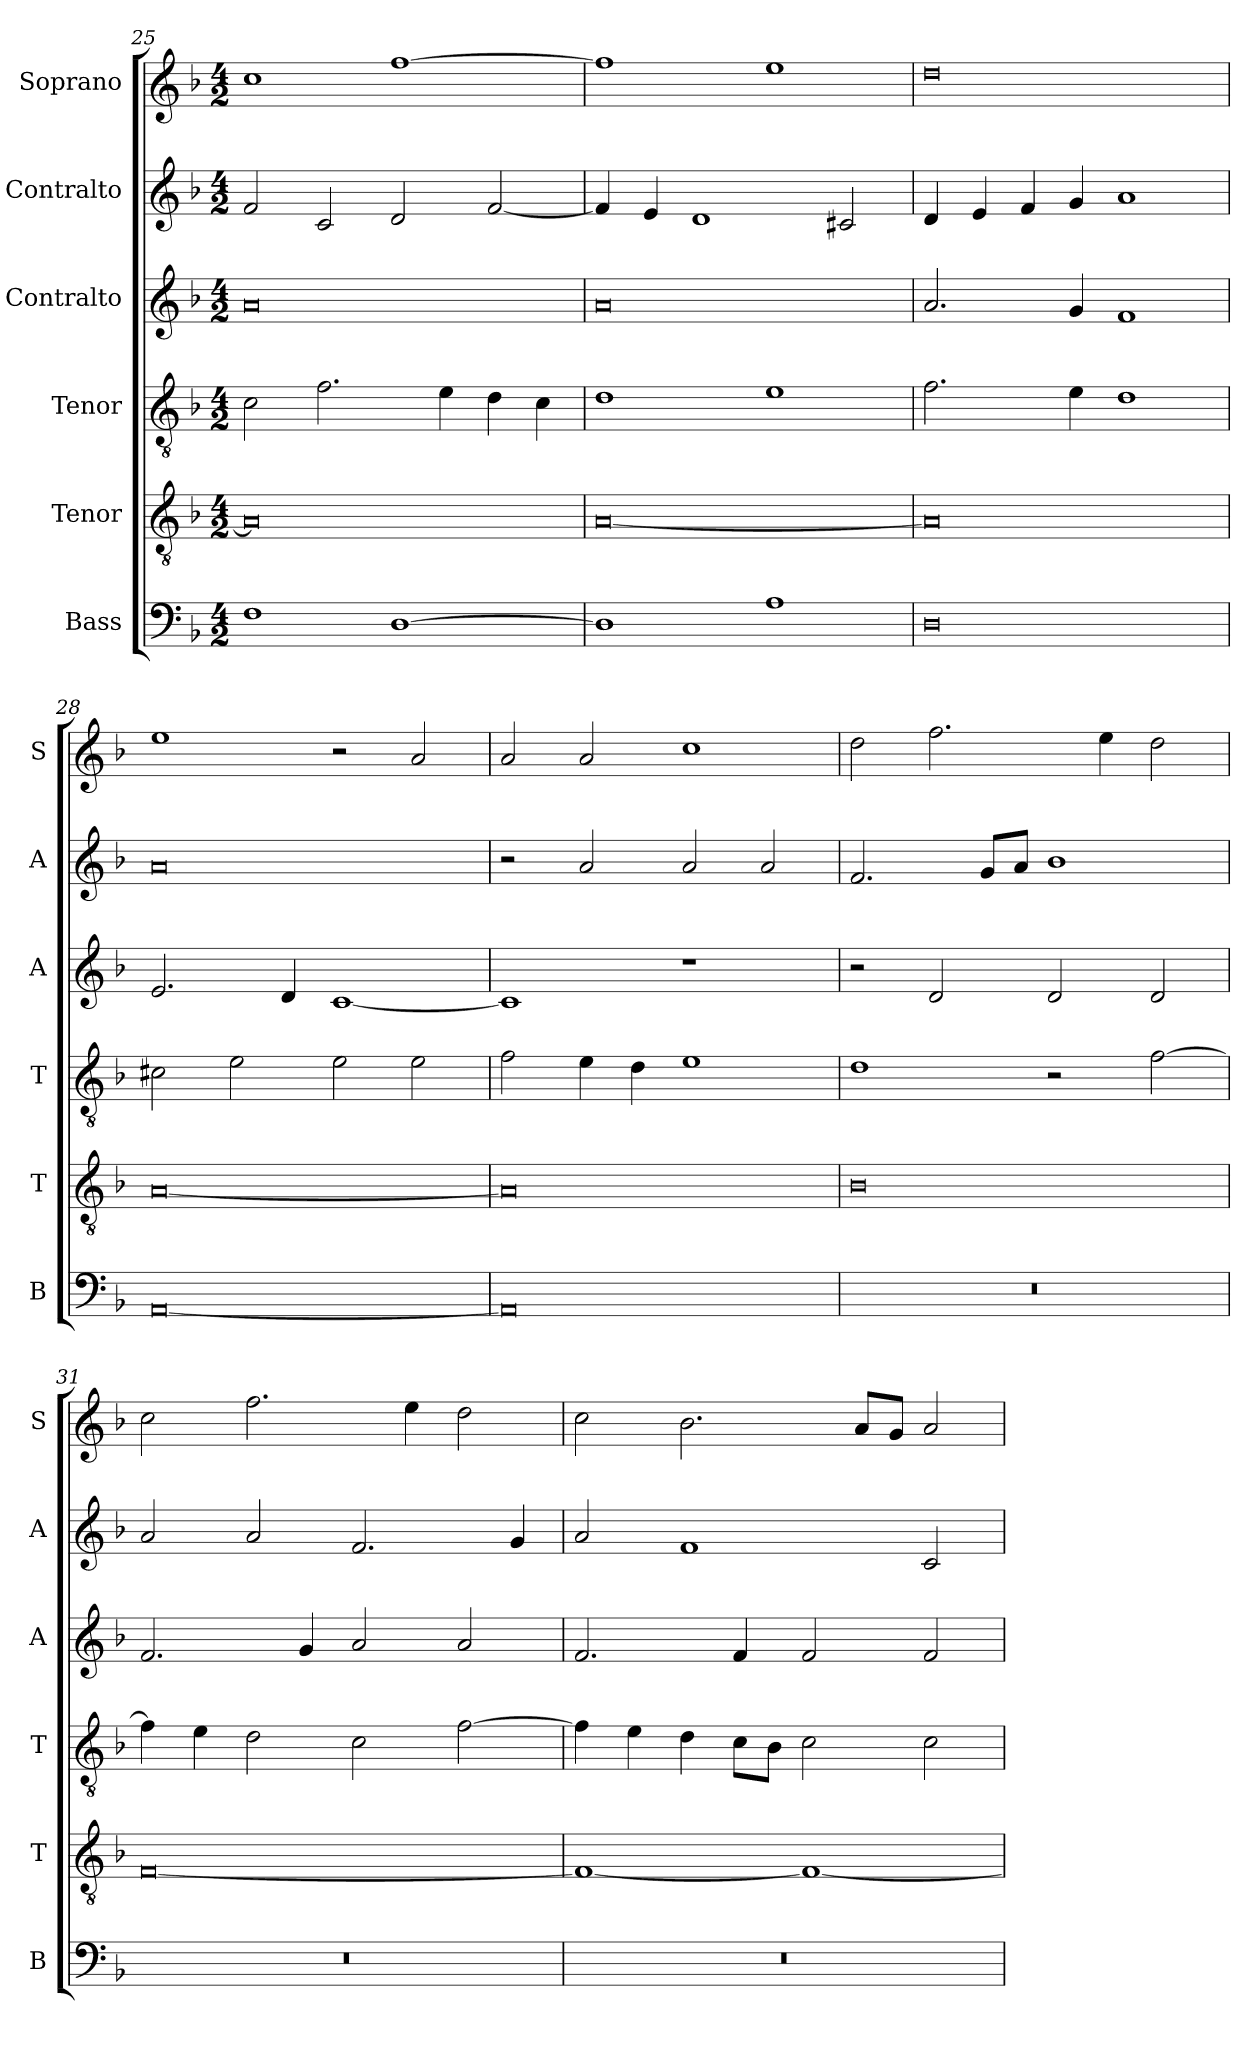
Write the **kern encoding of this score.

**kern	**kern	**kern	**kern	**kern	**kern
*part6	*part5	*part4	*part3	*part2	*part1
*staff6	*staff5	*staff4	*staff3	*staff2	*staff1
*I"Bass	*I"Tenor	*I"Tenor	*I"Contralto	*I"Contralto	*I"Soprano
*I'B	*I'T	*I'T	*I'A	*I'A	*I'S
*clefF4	*clefGv2	*clefGv2	*clefG2	*clefG2	*clefG2
*k[b-]	*k[b-]	*k[b-]	*k[b-]	*k[b-]	*k[b-]
*F:ion	*F:ion	*F:ion	*F:ion	*F:ion	*F:ion
*M4/2	*M4/2	*M4/2	*M4/2	*M4/2	*M4/2
=25	=25	=25	=25	=25	=25
1F	0A]	2c	0a	2f	1cc
.	.	2.f	.	2c	.
[1D	.	.	.	2d	[1ff
.	.	4e	.	.	.
.	.	4d	.	[2f	.
.	.	4c	.	.	.
=26	=26	=26	=26	=26	=26
1D]	[0A	1d	0a	4f]	1ff]
.	.	.	.	4e	.
.	.	.	.	1d	.
1A	.	1e	.	.	1ee
.	.	.	.	2c#X	.
=27	=27	=27	=27	=27	=27
0D	0A]	2.f	2.a	4d	0dd
.	.	.	.	4e	.
.	.	.	.	4f	.
.	.	4e	4g	4g	.
.	.	1d	1f	1a	.
=28	=28	=28	=28	=28	=28
[0AA	[0A	2c#X	2.e	0a	1ee
.	.	2e	.	.	.
.	.	.	4d	.	.
.	.	2e	[1c	.	2r
.	.	2e	.	.	2a
=29	=29	=29	=29	=29	=29
0AA]	0A]	2f	1c]	2r	2a
.	.	4e	.	2a	2a
.	.	4d	.	.	.
.	.	1e	1r	2a	1cc
.	.	.	.	2a	.
=30	=30	=30	=30	=30	=30
0r	0B-	1d	2r	2.f	2dd
.	.	.	2d	.	2.ff
.	.	.	.	8g/L	.
.	.	.	.	8a/J	.
.	.	2r	2d	1b-	.
.	.	.	.	.	4ee
.	.	[2f	2d	.	2dd
=31	=31	=31	=31	=31	=31
0r	[0F	4f]	2.f	2a	2cc
.	.	4e	.	.	.
.	.	2d	.	2a	2.ff
.	.	.	4g	.	.
.	.	2c	2a	2.f	.
.	.	.	.	.	4ee
.	.	[2f	2a	.	2dd
.	.	.	.	4g	.
=32	=32	=32	=32	=32	=32
0r	1F_	4f]	2.f	2a	2cc
.	.	4e	.	.	.
.	.	4d	.	1f	2.b-
.	.	8c\L	4f	.	.
.	.	8B-\J	.	.	.
.	1F_	2c	2f	.	.
.	.	.	.	.	8a/L
.	.	.	.	.	8g/J
.	.	2c	2f	2c	2a
=	=	=	=	=	=
*-	*-	*-	*-	*-	*-
